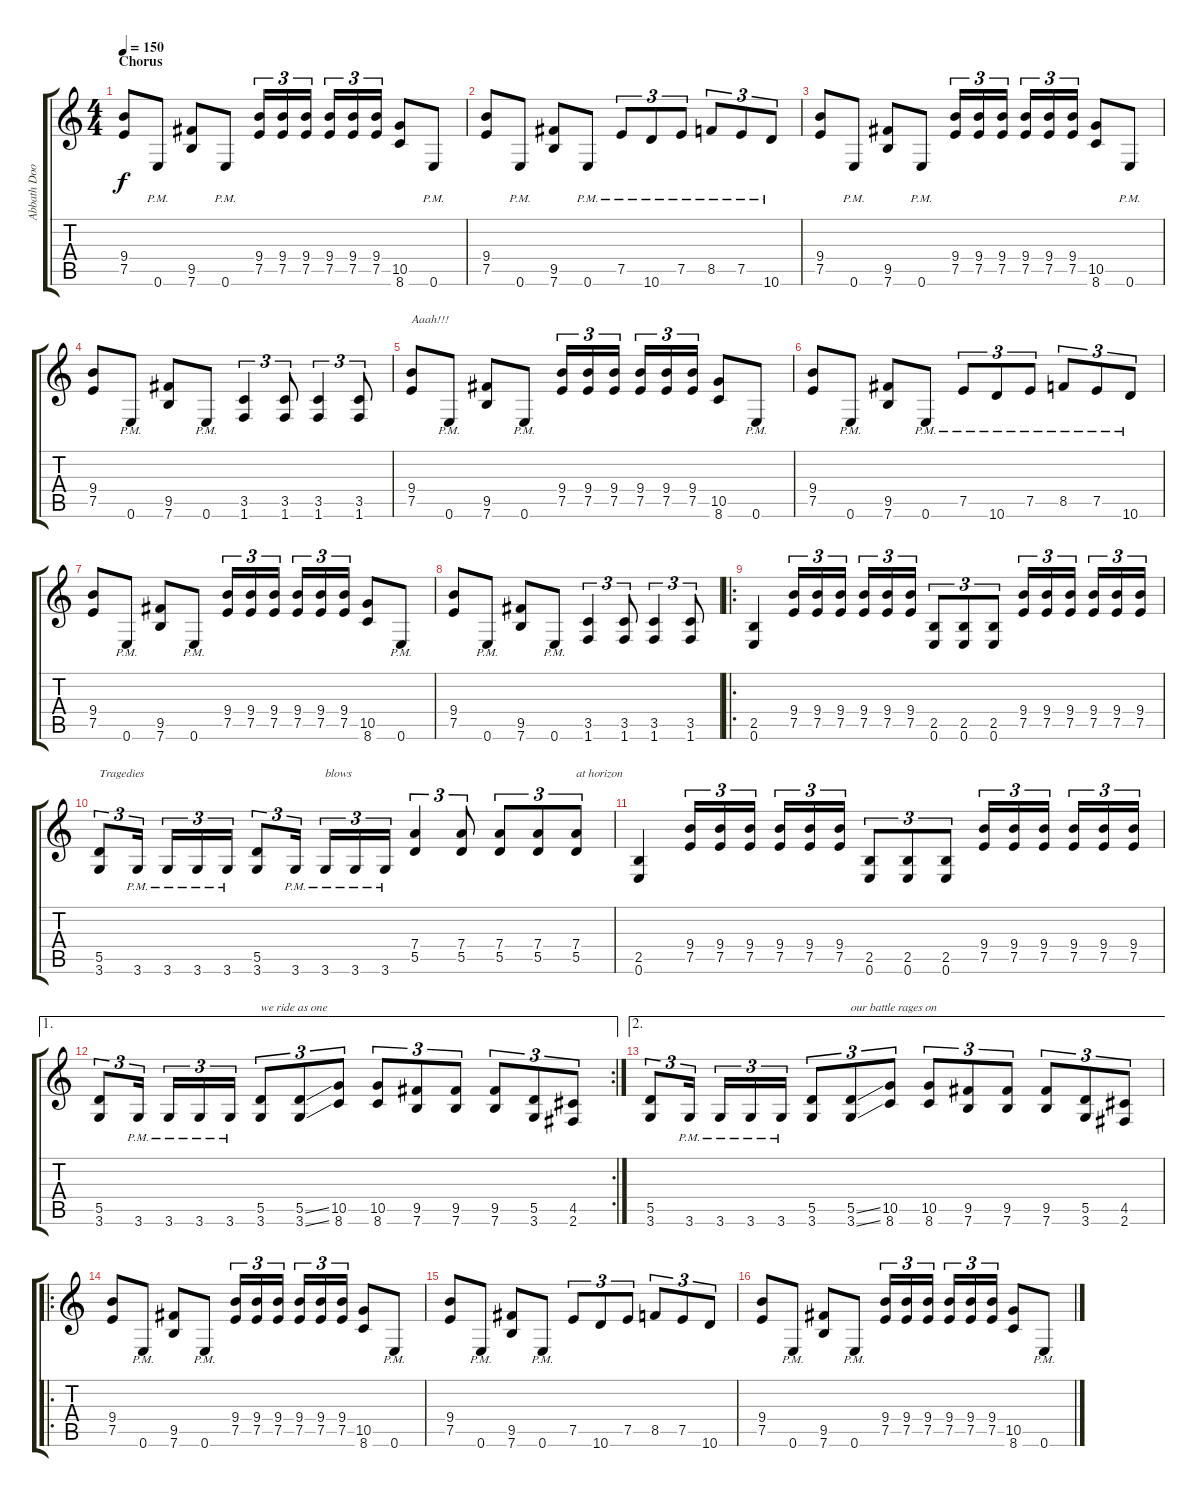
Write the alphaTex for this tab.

\track ("Abbath Doom Occulta (Guitar)" "Abbath Doo") {instrument distortionguitar}
\staff {score tabs}
\tuning (E4 B3 G3 D3 A2 E2) {hide}
\ts (4 4)
\section ("" "Chorus")
\tempo 150
\clef g2
\ks c
(9.4 7.5).8{dy f} 0.6{pm}.8 (9.5 7.6).8 0.6{pm}.8 (9.4 7.5).16{tu (3 2)} (9.4 7.5).16{tu (3 2)} (9.4 7.5).16{tu (3 2)} (9.4 7.5).16{tu (3 2)} (9.4 7.5).16{tu (3 2)} (9.4 7.5).16{tu (3 2)} (10.5 8.6).8 0.6{pm}.8 |
(9.4 7.5).8 0.6{pm}.8 (9.5 7.6).8 0.6{pm}.8 7.5{pm}.8{tu (3 2)} 10.6{pm}.8{tu (3 2)} 7.5{pm}.8{tu (3 2)} 8.5{pm}.8{tu (3 2)} 7.5{pm}.8{tu (3 2)} 10.6{pm}.8{tu (3 2)} |
(9.4 7.5).8 0.6{pm}.8 (9.5 7.6).8 0.6{pm}.8 (9.4 7.5).16{tu (3 2)} (9.4 7.5).16{tu (3 2)} (9.4 7.5).16{tu (3 2)} (9.4 7.5).16{tu (3 2)} (9.4 7.5).16{tu (3 2)} (9.4 7.5).16{tu (3 2)} (10.5 8.6).8 0.6{pm}.8 |
(9.4 7.5).8 0.6{pm}.8 (9.5 7.6).8 0.6{pm}.8 (3.5 1.6).4{tu (3 2)} (3.5 1.6).8{tu (3 2)} (3.5 1.6).4{tu (3 2)} (3.5 1.6).8{tu (3 2)} |
(9.4 7.5).8{txt "Aaah!!!"} 0.6{pm}.8 (9.5 7.6).8 0.6{pm}.8 (9.4 7.5).16{tu (3 2)} (9.4 7.5).16{tu (3 2)} (9.4 7.5).16{tu (3 2)} (9.4 7.5).16{tu (3 2)} (9.4 7.5).16{tu (3 2)} (9.4 7.5).16{tu (3 2)} (10.5 8.6).8 0.6{pm}.8 |
(9.4 7.5).8 0.6{pm}.8 (9.5 7.6).8 0.6{pm}.8 7.5{pm}.8{tu (3 2)} 10.6{pm}.8{tu (3 2)} 7.5{pm}.8{tu (3 2)} 8.5{pm}.8{tu (3 2)} 7.5{pm}.8{tu (3 2)} 10.6{pm}.8{tu (3 2)} |
(9.4 7.5).8 0.6{pm}.8 (9.5 7.6).8 0.6{pm}.8 (9.4 7.5).16{tu (3 2)} (9.4 7.5).16{tu (3 2)} (9.4 7.5).16{tu (3 2)} (9.4 7.5).16{tu (3 2)} (9.4 7.5).16{tu (3 2)} (9.4 7.5).16{tu (3 2)} (10.5 8.6).8 0.6{pm}.8 |
(9.4 7.5).8 0.6{pm}.8 (9.5 7.6).8 0.6{pm}.8 (3.5 1.6).4{tu (3 2)} (3.5 1.6).8{tu (3 2)} (3.5 1.6).4{tu (3 2)} (3.5 1.6).8{tu (3 2)} |
\ro
(2.5 0.6).4 (9.4 7.5).16{tu (3 2)} (9.4 7.5).16{tu (3 2)} (9.4 7.5).16{tu (3 2)} (9.4 7.5).16{tu (3 2)} (9.4 7.5).16{tu (3 2)} (9.4 7.5).16{tu (3 2)} (2.5 0.6).8{tu (3 2)} (2.5 0.6).8{tu (3 2)} (2.5 0.6).8{tu (3 2)} (9.4 7.5).16{tu (3 2)} (9.4 7.5).16{tu (3 2)} (9.4 7.5).16{tu (3 2)} (9.4 7.5).16{tu (3 2)} (9.4 7.5).16{tu (3 2)} (9.4 7.5).16{tu (3 2)} |
(5.5 3.6).8{tu (3 2) txt "Tragedies "} 3.6{pm}.16{tu (3 2)} 3.6{pm}.16{tu (3 2)} 3.6{pm}.16{tu (3 2)} 3.6{pm}.16{tu (3 2)} (5.5 3.6).8{tu (3 2)} 3.6{pm}.16{tu (3 2)} 3.6{pm}.16{tu (3 2) txt "blows "} 3.6{pm}.16{tu (3 2)} 3.6{pm}.16{tu (3 2)} (7.4 5.5).4{tu (3 2)} (7.4 5.5).8{tu (3 2)} (7.4 5.5).8{tu (3 2)} (7.4 5.5).8{tu (3 2)} (7.4 5.5).8{tu (3 2) txt "at horizon "} |
(2.5 0.6).4 (9.4 7.5).16{tu (3 2)} (9.4 7.5).16{tu (3 2)} (9.4 7.5).16{tu (3 2)} (9.4 7.5).16{tu (3 2)} (9.4 7.5).16{tu (3 2)} (9.4 7.5).16{tu (3 2)} (2.5 0.6).8{tu (3 2)} (2.5 0.6).8{tu (3 2)} (2.5 0.6).8{tu (3 2)} (9.4 7.5).16{tu (3 2)} (9.4 7.5).16{tu (3 2)} (9.4 7.5).16{tu (3 2)} (9.4 7.5).16{tu (3 2)} (9.4 7.5).16{tu (3 2)} (9.4 7.5).16{tu (3 2)} |
\ae 1
\rc 2
(5.5 3.6).8{tu (3 2)} 3.6{pm}.16{tu (3 2)} 3.6{pm}.16{tu (3 2)} 3.6{pm}.16{tu (3 2)} 3.6{pm}.16{tu (3 2)} (5.5 3.6).8{tu (3 2) txt "we ride as one"} (5.5{ss} 3.6{ss}).8{tu (3 2)} (10.5 8.6).8{tu (3 2)} (10.5 8.6).8{tu (3 2)} (9.5 7.6).8{tu (3 2)} (9.5 7.6).8{tu (3 2)} (9.5 7.6).8{tu (3 2)} (5.5 3.6).8{tu (3 2)} (4.5 2.6).8{tu (3 2)} |
\ae 2
(5.5 3.6).8{tu (3 2)} 3.6{pm}.16{tu (3 2)} 3.6{pm}.16{tu (3 2)} 3.6{pm}.16{tu (3 2)} 3.6{pm}.16{tu (3 2)} (5.5 3.6).8{tu (3 2)} (5.5{ss} 3.6{ss}).8{tu (3 2) txt "our battle rages on"} (10.5 8.6).8{tu (3 2)} (10.5 8.6).8{tu (3 2)} (9.5 7.6).8{tu (3 2)} (9.5 7.6).8{tu (3 2)} (9.5 7.6).8{tu (3 2)} (5.5 3.6).8{tu (3 2)} (4.5 2.6).8{tu (3 2)} |
\ro
(9.4 7.5).8 0.6{pm}.8 (9.5 7.6).8 0.6{pm}.8 (9.4 7.5).16{tu (3 2)} (9.4 7.5).16{tu (3 2)} (9.4 7.5).16{tu (3 2)} (9.4 7.5).16{tu (3 2)} (9.4 7.5).16{tu (3 2)} (9.4 7.5).16{tu (3 2)} (10.5 8.6).8 0.6{pm}.8 |
(9.4 7.5).8 0.6{pm}.8 (9.5 7.6).8 0.6{pm}.8 7.5.8{tu (3 2)} 10.6.8{tu (3 2)} 7.5.8{tu (3 2)} 8.5.8{tu (3 2)} 7.5.8{tu (3 2)} 10.6.8{tu (3 2)} |
(9.4 7.5).8 0.6{pm}.8 (9.5 7.6).8 0.6{pm}.8 (9.4 7.5).16{tu (3 2)} (9.4 7.5).16{tu (3 2)} (9.4 7.5).16{tu (3 2)} (9.4 7.5).16{tu (3 2)} (9.4 7.5).16{tu (3 2)} (9.4 7.5).16{tu (3 2)} (10.5 8.6).8 0.6{pm}.8
